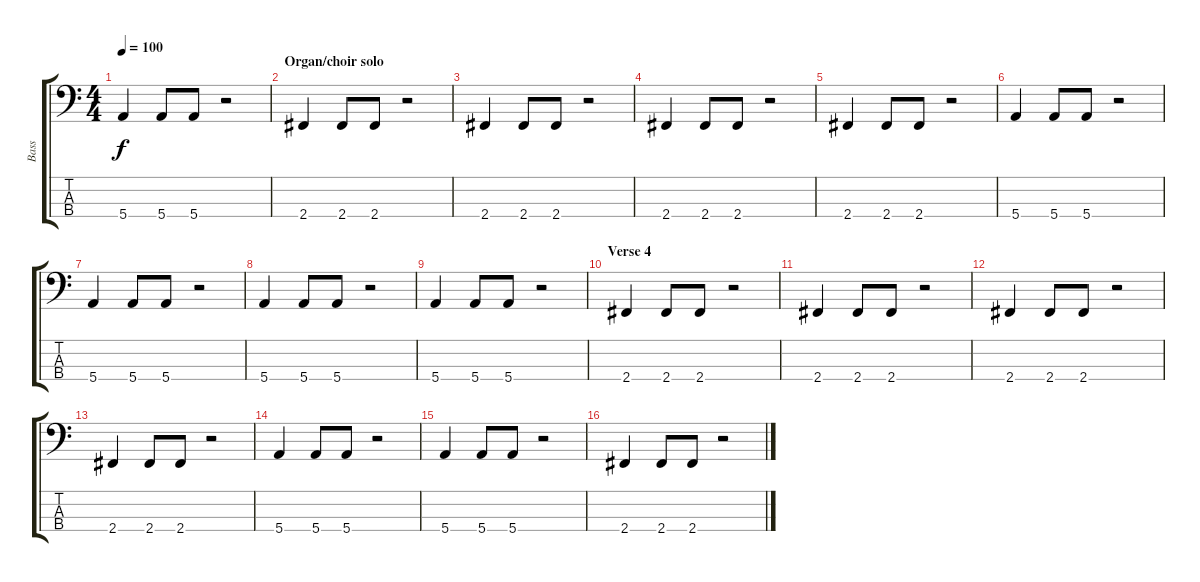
\track ("Bass" "Bass") {instrument electricbasspick}
\staff {score tabs}
\tuning (G2 D2 A1 E1) {hide}
\ts (4 4)
\tempo 100
\clef f4
\ks c
5.4.4{dy f} 5.4.8 5.4.8 r.2 |
\section ("" "Organ/choir solo")
2.4.4 2.4.8 2.4.8 r.2 |
2.4.4 2.4.8 2.4.8 r.2 |
2.4.4 2.4.8 2.4.8 r.2 |
2.4.4 2.4.8 2.4.8 r.2 |
5.4.4 5.4.8 5.4.8 r.2 |
5.4.4 5.4.8 5.4.8 r.2 |
5.4.4 5.4.8 5.4.8 r.2 |
5.4.4 5.4.8 5.4.8 r.2 |
\section ("" "Verse 4")
2.4.4 2.4.8 2.4.8 r.2 |
2.4.4 2.4.8 2.4.8 r.2 |
2.4.4 2.4.8 2.4.8 r.2 |
2.4.4 2.4.8 2.4.8 r.2 |
5.4.4 5.4.8 5.4.8 r.2 |
5.4.4 5.4.8 5.4.8 r.2 |
2.4.4 2.4.8 2.4.8 r.2
